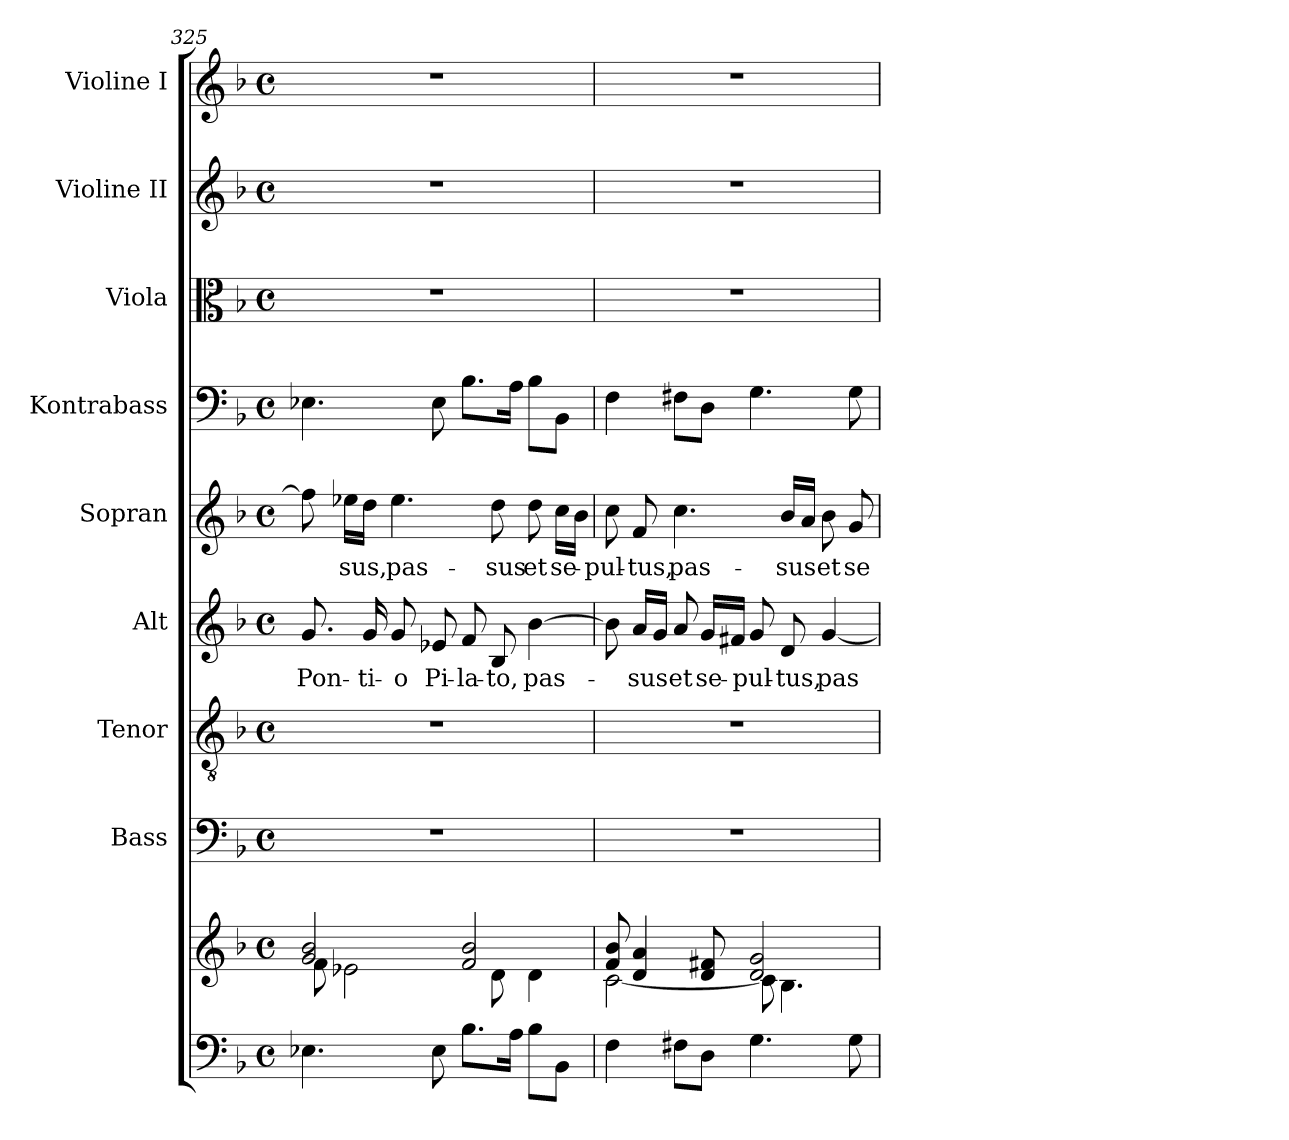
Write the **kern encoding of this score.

**kern	**kern	**kern	**kern	**kern	**text	**kern	**text	**kern	**kern	**kern	**kern
*part9	*part9	*part8	*part7	*part6	*part6	*part5	*part5	*part4	*part3	*part2	*part1
*staff10	*staff9	*staff8	*staff7	*staff6	*staff6	*staff5	*staff5	*staff4	*staff3	*staff2	*staff1
*	*	*I"Bass	*I"Tenor	*I"Alt	*	*I"Sopran	*	*I"Kontrabass	*I"Viola	*I"Violine II	*I"Violine I
*	*	*I'B.	*I'T.	*I'A.	*	*I'S.	*	*I'Kb.	*I'Vla.	*I'Vl. II	*I'Vl. I
*clefF4	*clefG2	*clefF4	*clefGv2	*clefG2	*	*clefG2	*	*clefF4	*clefC3	*clefG2	*clefG2
*	*	*	*	*	*	*	*	*ITrd7c12	*	*	*
*k[b-]	*k[b-]	*k[b-]	*k[b-]	*k[b-]	*	*k[b-]	*	*k[b-]	*k[b-]	*k[b-]	*k[b-]
*F:	*F:	*F:	*F:	*F:	*	*F:	*	*F:	*F:	*F:	*F:
*M4/4	*M4/4	*M4/4	*M4/4	*M4/4	*	*M4/4	*	*M4/4	*M4/4	*M4/4	*M4/4
*met(c)	*met(c)	*met(c)	*met(c)	*met(c)	*	*met(c)	*	*met(c)	*met(c)	*met(c)	*met(c)
=325	=325	=325	=325	=325	=325	=325	=325	=325	=325	=325	=325
*	*^	*	*	*	*	*	*	*	*	*	*
!	!	!	!	!	!	!LO:LY:b	!	!	!	!	!	!
4.E-X\	2g/ 2b-/	8f\	1r	1r	8.g/	Pon-	8ff\]	.	4.EE-X\	1r	1r	1r
!	!	!	!	!	!	!	!	!LO:LY:b	!	!	!	!
.	.	2e-X\	.	.	.	.	16ee-X\LL	-sus,	.	.	.	.
!	!	!	!	!	!	!LO:LY:b	!	!	!	!	!	!
.	.	.	.	.	16g/	-ti-	16dd\JJ	.	.	.	.	.
!	!	!	!	!	!	!LO:LY:b	!	!LO:LY:b	!	!	!	!
.	.	.	.	.	8g/	-o	4.ee-\	pas-	.	.	.	.
!	!	!	!	!	!	!LO:LY:b	!	!	!	!	!	!
8E-\	.	.	.	.	8e-X/	Pi-	.	.	8EE-\	.	.	.
!	!	!	!	!	!	!LO:LY:b	!	!	!	!	!	!
8.B-\L	2f/ 2b-/	.	.	.	8f/	-la-	.	.	8.BB-\L	.	.	.
!	!	!	!	!	!	!LO:LY:b	!	!LO:LY:b	!	!	!	!
.	.	8d\	.	.	8B-/	-to,	8dd\	-sus	.	.	.	.
16A\Jk	.	.	.	.	.	.	.	.	16AA\Jk	.	.	.
!	!	!	!	!	!	!LO:LY:b	!	!LO:LY:b	!	!	!	!
8B-\L	.	4d\	.	.	[4b-\	pas-	8dd\	et	8BB-\L	.	.	.
!	!	!	!	!	!	!	!	!LO:LY:b	!	!	!	!
8BB-\J	.	.	.	.	.	.	16cc\LL	se-	8BBB-\J	.	.	.
.	.	.	.	.	.	.	16b-\JJ	.	.	.	.	.
!!LO:PB:g=z
=326	=326	=326	=326	=326	=326	=326	=326	=326	=326	=326	=326	=326
!	!	!	!	!	!	!	!	!LO:LY:b	!	!	!	!
4F\	8f/ 8b-/	[<2c\	1r	1r	8b-\]	.	8cc\	-pul-	4FF\	1r	1r	1r
!	!	!	!	!	!	!LO:LY:b	!	!LO:LY:b	!	!	!	!
.	4d/ 4a/	.	.	.	16a/LL	-sus	8f/	-tus,	.	.	.	.
.	.	.	.	.	16g/JJ	.	.	.	.	.	.	.
!	!	!	!	!	!	!LO:LY:b	!	!LO:LY:b	!	!	!	!
8F#X\L	.	.	.	.	8a/	et	4.cc\	pas-	8FF#X\L	.	.	.
!	!	!	!	!	!	!LO:LY:b	!	!	!	!	!	!
8D\J	8d/ 8f#X/	.	.	.	16g/LL	se-	.	.	8DD\J	.	.	.
.	.	.	.	.	16f#X/JJ	.	.	.	.	.	.	.
!	!	!	!	!	!	!LO:LY:b	!	!	!	!	!	!
4.G\	2d/ 2g/	8c\]	.	.	8g/	-pul-	.	.	4.GG\	.	.	.
!	!	!	!	!	!	!LO:LY:b	!	!LO:LY:b	!	!	!	!
.	.	4.B-\	.	.	8d/	-tus,	16b-/LL	-sus	.	.	.	.
.	.	.	.	.	.	.	16a/JJ	.	.	.	.	.
!	!	!	!	!	!	!LO:LY:b	!	!LO:LY:b	!	!	!	!
.	.	.	.	.	[4g/	pas-	8b-\	et	.	.	.	.
!	!	!	!	!	!	!	!	!LO:LY:b	!	!	!	!
8G\	.	.	.	.	.	.	8g/	se-	8GG\	.	.	.
*	*v	*v	*	*	*	*	*	*	*	*	*	*
=	=	=	=	=	=	=	=	=	=	=	=
*-	*-	*-	*-	*-	*-	*-	*-	*-	*-	*-	*-
